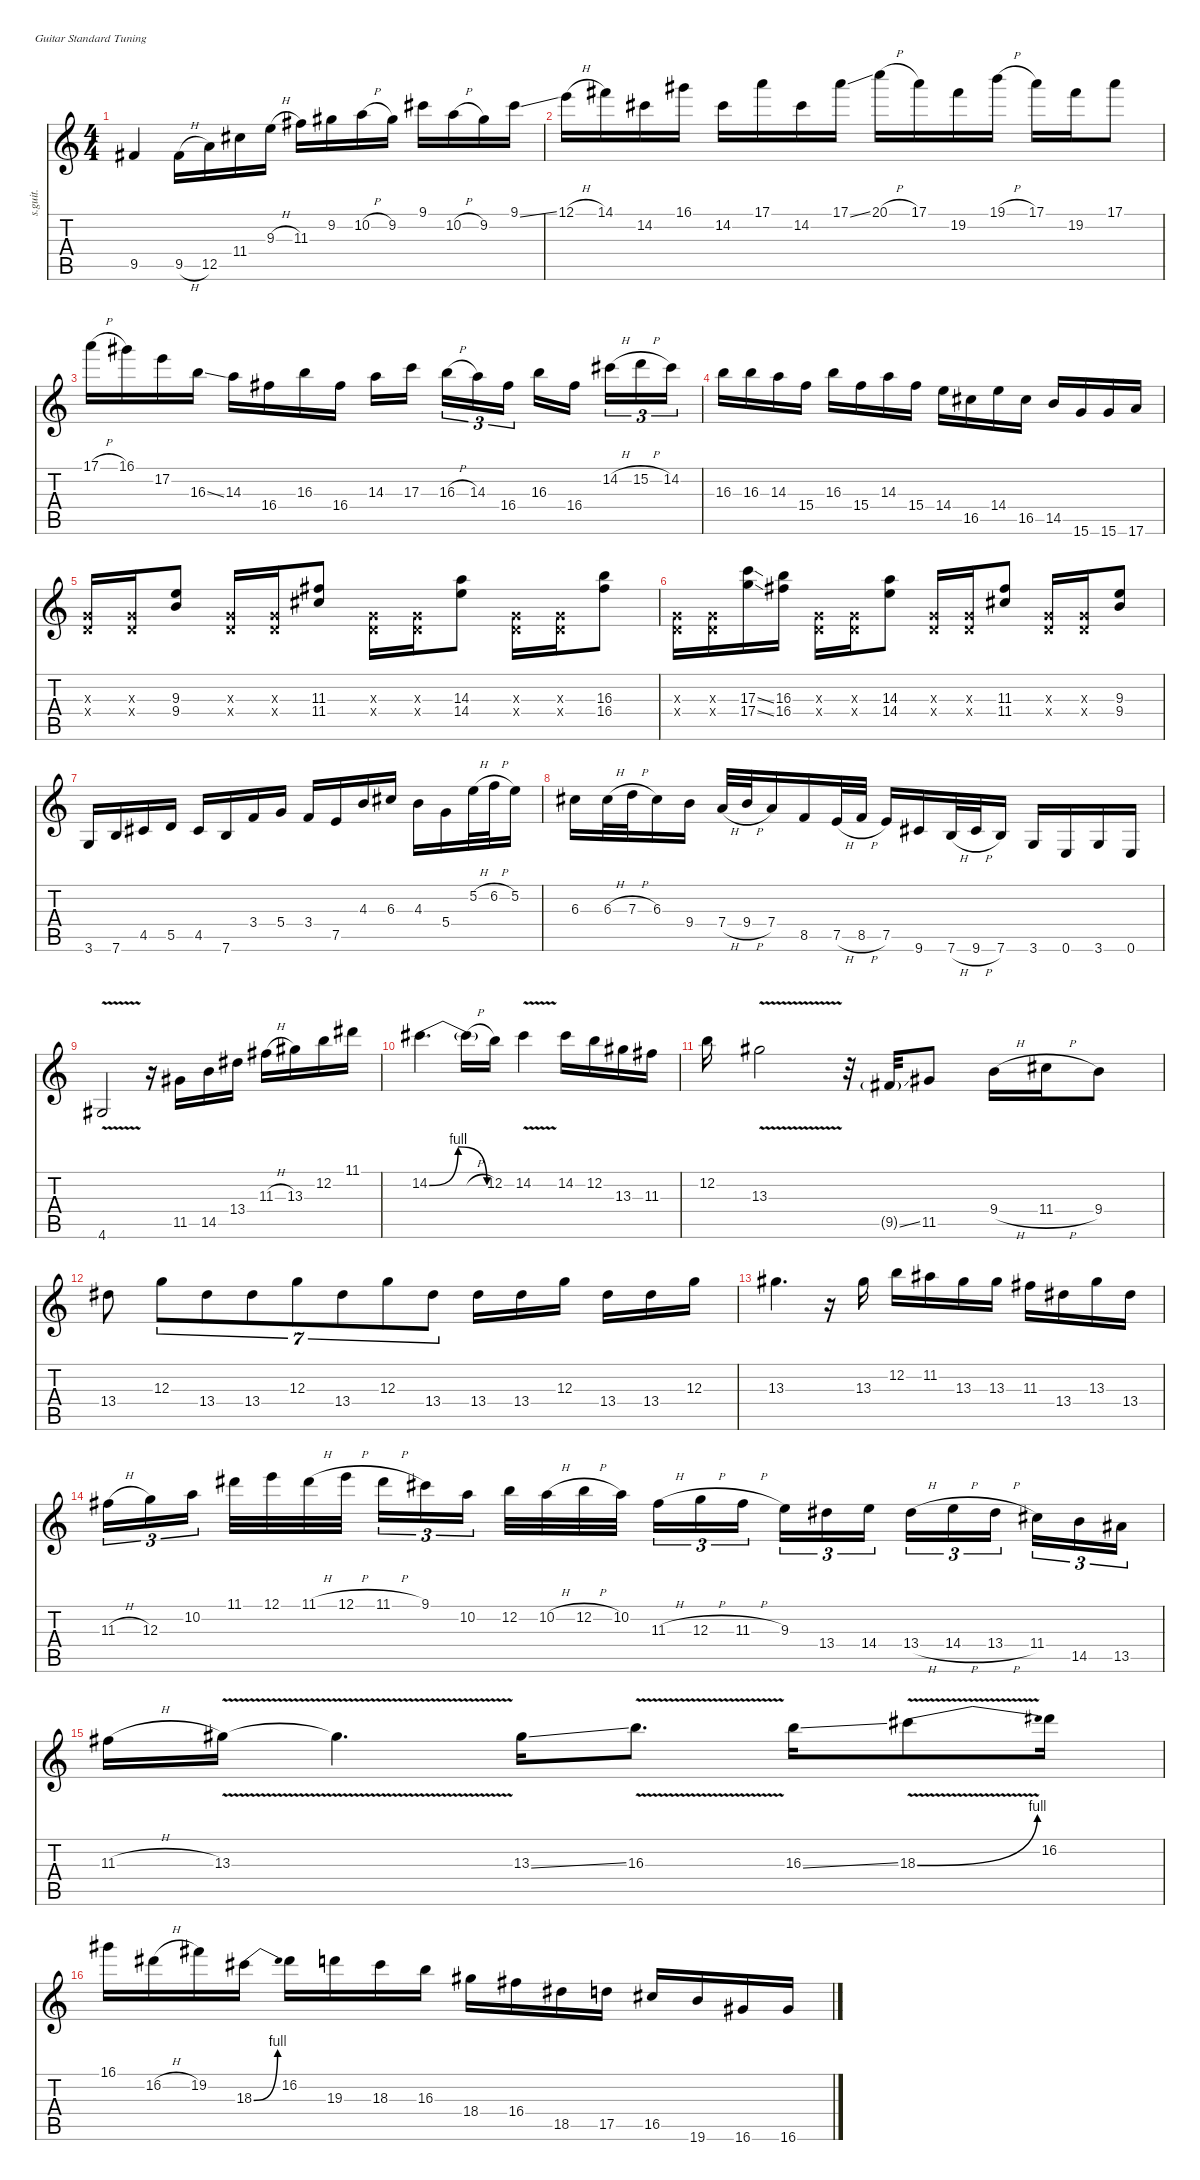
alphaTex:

\defaultSystemsLayout 4
\hideDynamics
\bracketExtendMode nobrackets
\track ("guitar" "s.guit.") {instrument overdrivenguitar}
\staff {score tabs}
\tuning (E4 B3 G3 D3 A2 E2)
\ts (4 4)
\tempo (128 hide)
\clef g2
\ks c
9.5{acc #}.4{dy f} 9.5{h acc #}.16 12.5.16 11.4{acc #}.16 9.3{h}.16 11.3{acc #}.16 9.2{acc #}.16 10.2{h}.16 9.2{acc #}.16 9.1{acc #}.16 10.2{h}.16 9.2{acc #}.16 9.1{ss acc #}.16 |
12.1{h}.16 14.1{acc #}.16 14.2{acc #}.16 16.1{acc #}.16 14.2{acc #}.16 17.1.16 14.2{acc #}.16 17.1{ss}.16 20.1{h}.16 17.1.16 19.2{acc #}.16 19.1{h}.16 17.1.16 19.2{acc #}.16 17.1.8 |
17.1{h}.16 16.1{acc #}.16 17.2.16 16.3{ss}.16 14.3.16 16.4{acc #}.16 16.3.16 16.4{acc #}.16 14.3.16 17.3.16 16.3{h}.16{tu (3 2)} 14.3.16{tu (3 2)} 16.4{acc #}.16{tu (3 2)} 16.3.16 16.4{acc #}.16 14.2{h acc #}.16{tu (3 2)} 15.2{h}.16{tu (3 2)} 14.2{acc #}.16{tu (3 2)} |
16.3.16 16.3.16 14.3.16 15.4.16 16.3.16 15.4.16 14.3.16 15.4.16 14.4.16 16.5{acc #}.16 14.4.16 16.5{acc #}.16 14.5.16 15.6.16 15.6.16 17.6.16 |
(0.3{x} 0.4{x}).16 (0.3{x} 0.4{x}).16 (9.3 9.4).8 (0.3{x} 0.4{x}).16 (0.3{x} 0.4{x}).16 (11.3{acc #} 11.4{acc #}).8 (0.3{x} 0.4{x}).16 (0.3{x} 0.4{x}).16 (14.3 14.4).8 (0.3{x} 0.4{x}).16 (0.3{x} 0.4{x}).16 (16.3 16.4{acc #}).8 |
(0.3{x} 0.4{x}).16 (0.3{x} 0.4{x}).16 (17.3{ss} 17.4{ss}).16 (16.3 16.4{acc #}).16 (0.3{x} 0.4{x}).16 (0.3{x} 0.4{x}).16 (14.3 14.4).8 (0.3{x} 0.4{x}).16 (0.3{x} 0.4{x}).16 (11.3{acc #} 11.4{acc #}).8 (0.3{x} 0.4{x}).16 (0.3{x} 0.4{x}).16 (9.3 9.4).8 |
3.6.16 7.6.16 4.5{acc #}.16 5.5.16 4.5{acc #}.16 7.6.16 3.4.16 5.4.16 3.4.16 7.5.16 4.3.16 6.3{acc #}.16 4.3.16 5.4.16 5.2{h}.32 6.2{h}.32 5.2.16 |
6.3{acc #}.16 6.3{h acc #}.32 7.3{h}.32 6.3{acc #}.16 9.4.16 7.4{h}.32 9.4{h}.32 7.4.16 8.5.16 7.5{h}.32 8.5{h}.32 7.5.16 9.6{acc #}.16 7.6{h}.32 9.6{h acc #}.32 7.6.16 3.6.16 0.6.16 3.6.16 0.6.16 |
4.6{v acc #}.2 r.16 11.5{acc #}.16 14.5.16 13.4{acc #}.16 11.3{h acc #}.16 13.3{acc #}.16 12.2.16 11.1{acc #}.16 |
14.2{be (bendrelease 0 0 30 4 30 4 60 0) acc #}.4{d} 14.2{h t acc #}.16 12.2.16 14.2{v acc #}.4 14.2{acc #}.16 12.2.16 13.3{acc #}.16 11.3{acc #}.16 |
12.2.16 13.3{v acc #}.2 r.32 9.5{ss g acc #}.32{dy mp} 11.5{acc #}.8{dy f} 9.4{h}.16 11.4{h acc #}.16 9.4.8 |
13.4{acc #}.8 12.3.8{tu (7 4)} 13.4{acc #}.8{tu (7 4)} 13.4{acc #}.8{tu (7 4)} 12.3.8{tu (7 4)} 13.4{acc #}.8{tu (7 4)} 12.3.8{tu (7 4)} 13.4{acc #}.8{tu (7 4)} 13.4{acc #}.16 13.4{acc #}.16 12.3.16 13.4{acc #}.16 13.4{acc #}.16 12.3.16 |
13.3{acc #}.4{d} r.16 13.3{acc #}.16 12.2.16 11.2{acc #}.16 13.3{acc #}.16 13.3{acc #}.16 11.3{acc #}.16 13.4{acc #}.16 13.3{acc #}.16 13.4{acc #}.16 |
11.3{h acc #}.16{tu (3 2)} 12.3.16{tu (3 2)} 10.2.16{tu (3 2)} 11.1{acc #}.32 12.1.32 11.1{h acc #}.32 12.1{h}.32 11.1{h acc #}.16{tu (3 2)} 9.1{acc #}.16{tu (3 2)} 10.2.16{tu (3 2)} 12.2.32 10.2{h}.32 12.2{h}.32 10.2.32 11.3{h acc #}.16{tu (3 2)} 12.3{h}.16{tu (3 2)} 11.3{h acc #}.16{tu (3 2)} 9.3.16{tu (3 2)} 13.4{acc #}.16{tu (3 2)} 14.4.16{tu (3 2)} 13.4{h acc #}.16{tu (3 2)} 14.4{h}.16{tu (3 2)} 13.4{h acc #}.16{tu (3 2)} 11.4{acc #}.16{tu (3 2)} 14.5.16{tu (3 2)} 13.5{acc #}.16{tu (3 2)} |
11.3{h acc #}.16 13.3{v acc #}.16 13.3{t acc #}.4{d} 13.3{ss acc #}.16 16.3{v}.8{d} 16.3{ss}.16 18.3{be (bend 0 0 60 4) v acc #}.8 16.2{acc #}.16 |
16.1{acc #}.16 16.2{h acc #}.16 19.2{acc #}.16 18.3{be (bend 0 0 60 4) acc #}.16 16.2{acc #}.16 19.3.16 18.3{acc #}.16 16.3.16 18.4{acc #}.16 16.4{acc #}.16 18.5{acc #}.16 17.5.16 16.5{acc #}.16 19.6.16 16.6{acc #}.16 16.6{acc #}.16
